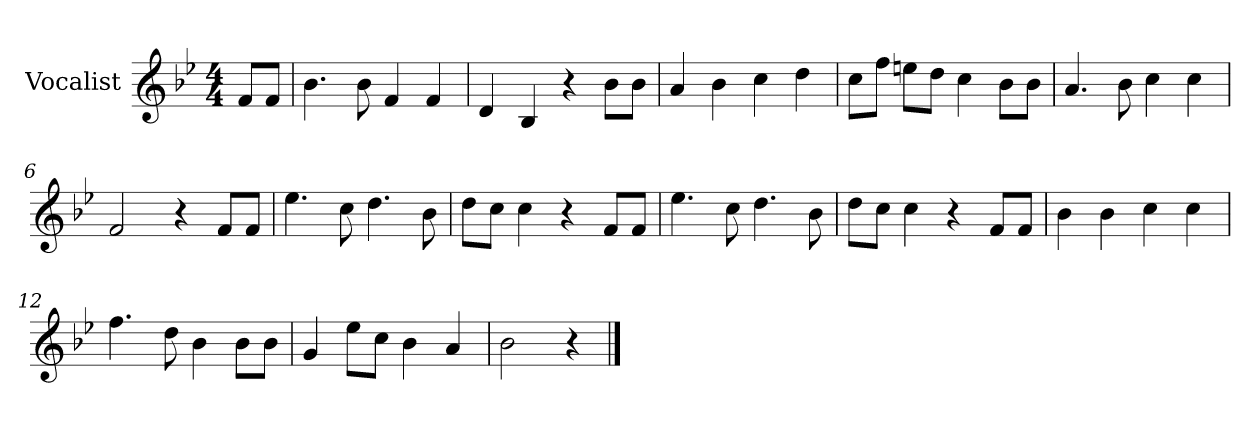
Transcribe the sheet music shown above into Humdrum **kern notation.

**kern
*part1
*staff1
*I"Vocalist
*k[b-e-]
*B-:
*M4/4
=
8fL
8fJ
=1
4.b-
8b-
4f
4f
=2
4d
4B-
4r
8b-L
8b-J
=3
4a
4b-
4cc
4dd
=4
8ccL
8ffJ
8eenL
8ddJ
4cc
8b-L
8b-J
=5
4.a
8b-
4cc
4cc
=6
2f
4r
8fL
8fJ
=7
4.ee-
8cc
4.dd
8b-
=8
8ddL
8ccJ
4cc
4r
8fL
8fJ
=9
4.ee-
8cc
4.dd
8b-
=10
8ddL
8ccJ
4cc
4r
8fL
8fJ
=11
4b-
4b-
4cc
4cc
=12
4.ff
8dd
4b-
8b-L
8b-J
=13
4g
8ee-L
8ccJ
4b-
4a
=14
2b-
4r
==
*-
